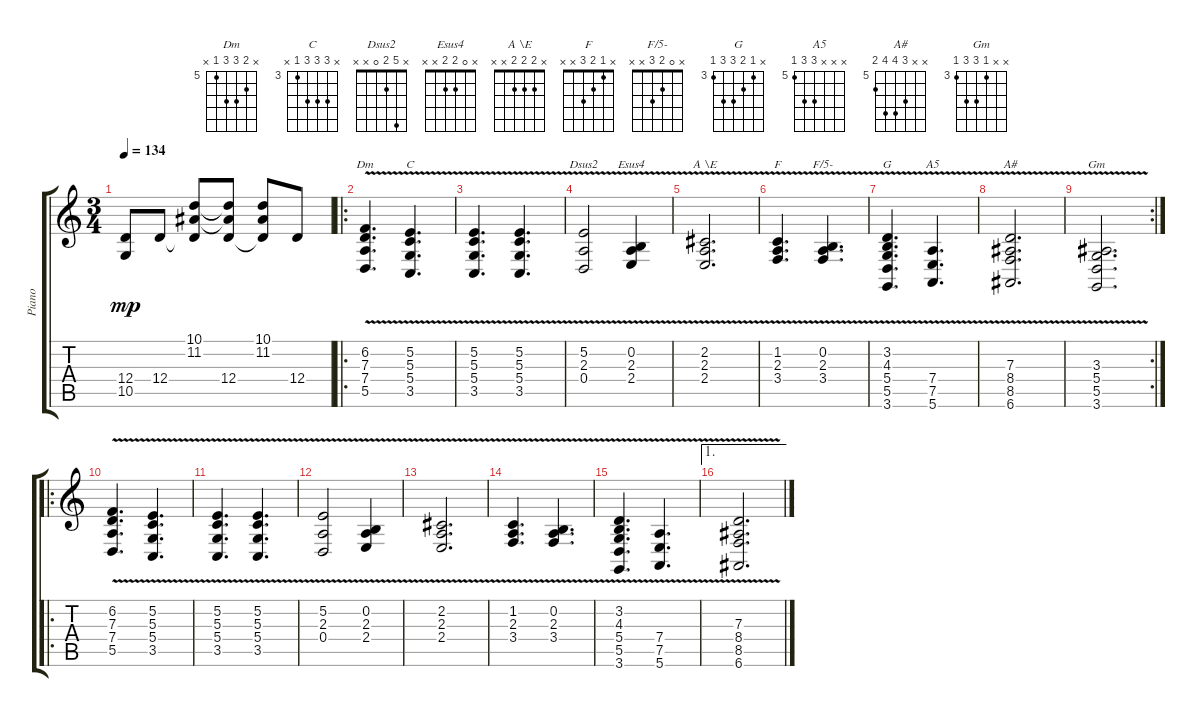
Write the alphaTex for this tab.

\track ("Piano" "Piano") {instrument acousticgrandpiano}
\staff {score tabs}
\tuning (E4 B3 G3 D3 A2 E2) {hide}
\chord ("Dm" x 6 7 7 5 x) {firstfret 5}
\chord ("C" x 5 5 5 3 x) {firstfret 3}
\chord ("Dsus2" x 5 2 0 x x)
\chord ("Esus4" x 0 2 2 x x)
\chord ("A \\E" x 2 2 2 x x)
\chord ("F" x 1 2 3 x x)
\chord ("F/5-" x 0 2 3 x x)
\chord ("G" x 3 4 5 5 3) {firstfret 3}
\chord ("A5" x x x 7 7 5) {firstfret 5}
\chord ("A#" x x 7 8 8 6) {firstfret 5}
\chord ("Gm" x x 3 5 5 3) {firstfret 3}
\ts (3 4)
\tempo 134
\clef g2
\ks c
(12.4{t} 10.5).8{dy mp} 12.4.8 (10.1 11.2 12.4{t}).8 (10.1{t} 11.2{t} 12.4).8 (10.1 11.2 12.4{t}).8 12.4.8 |
\ro
(6.2{v} 7.3{v} 7.4{v} 5.5{v}).4{d ch "Dm"} (5.2{v} 5.3{v} 5.4{v} 3.5{v}).4{d ch "C"} |
(5.2{v} 5.3{v} 5.4{v} 3.5{v}).4{d} (5.2{v} 5.3{v} 5.4{v} 3.5{v}).4{d} |
(5.2{v} 2.3{v} 0.4{v}).2{ch "Dsus2"} (0.2{v} 2.3{v} 2.4{v}).4{ch "Esus4"} |
(2.2{v} 2.3{v} 2.4{v}).2{d ch "A \\E"} |
(1.2{v} 2.3{v} 3.4{v}).4{d ch "F"} (0.2{v} 2.3{v} 3.4{v}).4{d ch "F/5-"} |
(3.2{v} 4.3{v} 5.4{v} 5.5{v} 3.6{v}).4{d ch "G"} (7.4{v} 7.5{v} 5.6{v}).4{d ch "A5"} |
(7.3{v} 8.4{v} 8.5{v} 6.6{v}).2{d ch "A#"} |
\rc 2
(3.3{v} 5.4{v} 5.5{v} 3.6{v}).2{d ch "Gm"} |
\ro
(6.2{v} 7.3{v} 7.4{v} 5.5{v}).4{d} (5.2{v} 5.3{v} 5.4{v} 3.5{v}).4{d} |
(5.2{v} 5.3{v} 5.4{v} 3.5{v}).4{d} (5.2{v} 5.3{v} 5.4{v} 3.5{v}).4{d} |
(5.2{v} 2.3{v} 0.4{v}).2 (0.2{v} 2.3{v} 2.4{v}).4 |
(2.2{v} 2.3{v} 2.4{v}).2{d} |
(1.2{v} 2.3{v} 3.4{v}).4{d} (0.2{v} 2.3{v} 3.4{v}).4{d} |
(3.2{v} 4.3{v} 5.4{v} 5.5{v} 3.6{v}).4{d} (7.4{v} 7.5{v} 5.6{v}).4{d} |
\ae 1
(7.3{v} 8.4{v} 8.5{v} 6.6{v}).2{d}
